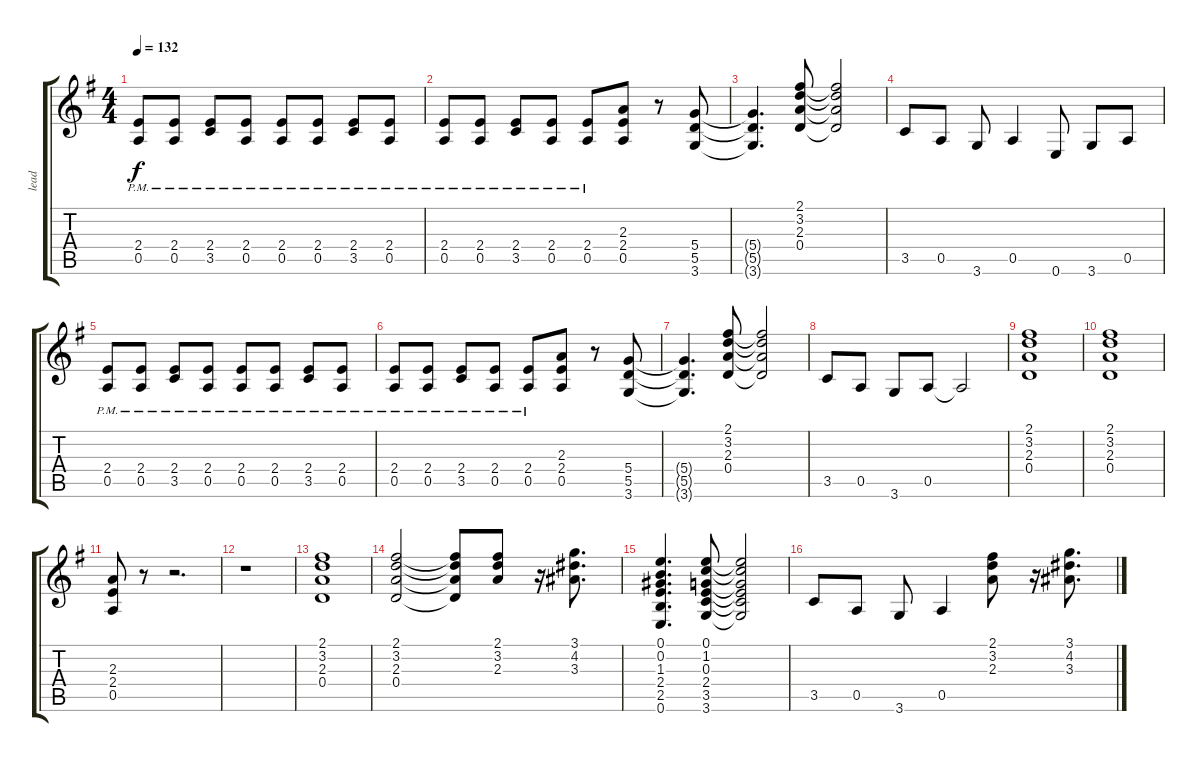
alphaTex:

\track ("lead" "lead") {instrument overdrivenguitar}
\staff {score tabs}
\tuning (E4 B3 G3 D3 A2 E2) {hide}
\ts (4 4)
\tempo 132
\clef g2
\ks g
(2.4{pm} 0.5{pm}).8{dy f} (2.4{pm} 0.5{pm}).8 (2.4{pm} 3.5{pm}).8 (2.4{pm} 0.5{pm}).8 (2.4{pm} 0.5{pm}).8 (2.4{pm} 0.5{pm}).8 (2.4{pm} 3.5{pm}).8 (2.4{pm} 0.5{pm}).8 |
(2.4{pm} 0.5{pm}).8 (2.4{pm} 0.5{pm}).8 (2.4{pm} 3.5{pm}).8 (2.4{pm} 0.5{pm}).8 (2.4{pm} 0.5{pm}).8 (2.3 2.4 0.5).8 r.8 (5.4 5.5 3.6).8 |
(5.4{t} 5.5{t} 3.6{t}).4{d} (2.1 3.2 2.3 0.4).8 (2.1{t} 3.2{t} 2.3{t} 0.4{t}).2 |
3.5.8 0.5.8 3.6.8 0.5.4 0.6.8 3.6.8 0.5.8 |
(2.4{pm} 0.5{pm}).8 (2.4{pm} 0.5{pm}).8 (2.4{pm} 3.5{pm}).8 (2.4{pm} 0.5{pm}).8 (2.4{pm} 0.5{pm}).8 (2.4{pm} 0.5{pm}).8 (2.4{pm} 3.5{pm}).8 (2.4{pm} 0.5{pm}).8 |
(2.4{pm} 0.5{pm}).8 (2.4{pm} 0.5{pm}).8 (2.4{pm} 3.5{pm}).8 (2.4{pm} 0.5{pm}).8 (2.4{pm} 0.5{pm}).8 (2.3 2.4 0.5).8 r.8 (5.4 5.5 3.6).8 |
(5.4{t} 5.5{t} 3.6{t}).4{d} (2.1 3.2 2.3 0.4).8 (2.1{t} 3.2{t} 2.3{t} 0.4{t}).2 |
3.5.8 0.5.8 3.6.8 0.5.8 0.5{t}.2 |
(2.1 3.2 2.3 0.4).1 |
(2.1 3.2 2.3 0.4).1 |
(2.3 2.4 0.5).8 r.8 r.2{d} |
r.1 |
(2.1 3.2 2.3 0.4).1 |
(2.1 3.2 2.3 0.4).2 (2.1{t} 3.2{t} 2.3{t} 0.4{t}).8 (2.1 3.2 2.3).8 r.16 (3.1 4.2 3.3).8{d} |
(0.1 0.2 1.3 2.4 2.5 0.6).4{d} (0.1 1.2 0.3 2.4 3.5 3.6).8 (0.1{t} 1.2{t} 0.3{t} 2.4{t} 3.5{t} 3.6{t}).2 |
3.5.8 0.5.8 3.6.8 0.5.4 (2.1 3.2 2.3).8 r.16 (3.1 4.2 3.3).8{d}
